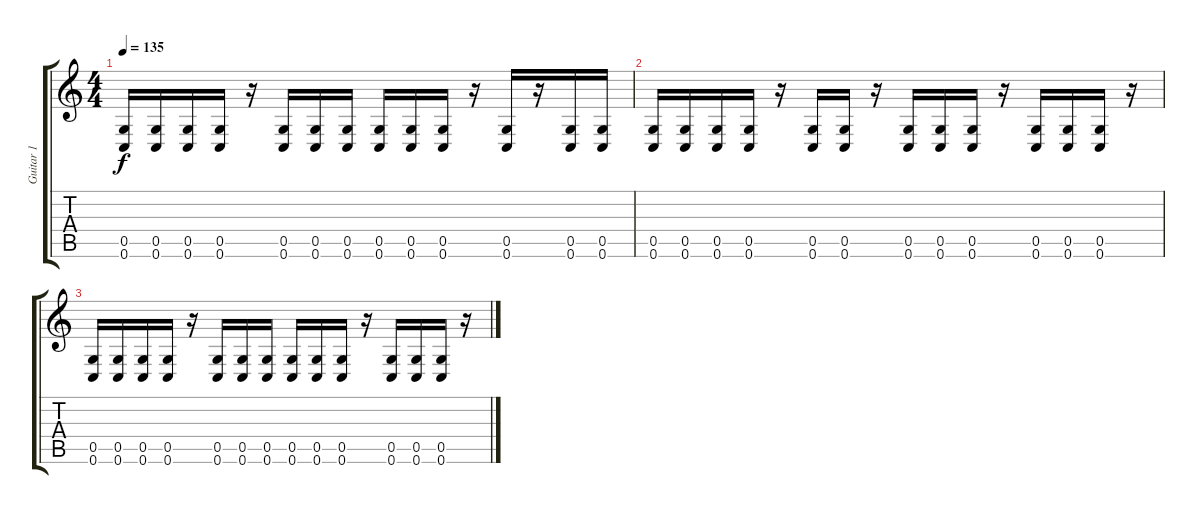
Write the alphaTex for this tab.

\track ("Guitar 1" "Guitar 1") {instrument distortionguitar}
\staff {score tabs}
\tuning (D4 A3 F3 C3 G2 C2) {hide}
\ts (4 4)
\tempo 135
\clef g2
\ks c
(0.5 0.6).16{dy f} (0.5 0.6).16 (0.5 0.6).16 (0.5 0.6).16 r.16 (0.5 0.6).16 (0.5 0.6).16 (0.5 0.6).16 (0.5 0.6).16 (0.5 0.6).16 (0.5 0.6).16 r.16 (0.5 0.6).16 r.16 (0.5 0.6).16 (0.5 0.6).16 |
(0.5 0.6).16 (0.5 0.6).16 (0.5 0.6).16 (0.5 0.6).16 r.16 (0.5 0.6).16 (0.5 0.6).16 r.16 (0.5 0.6).16 (0.5 0.6).16 (0.5 0.6).16 r.16 (0.5 0.6).16 (0.5 0.6).16 (0.5 0.6).16 r.16 |
(0.5 0.6).16 (0.5 0.6).16 (0.5 0.6).16 (0.5 0.6).16 r.16 (0.5 0.6).16 (0.5 0.6).16 (0.5 0.6).16 (0.5 0.6).16 (0.5 0.6).16 (0.5 0.6).16 r.16 (0.5 0.6).16 (0.5 0.6).16 (0.5 0.6).16 r.16
